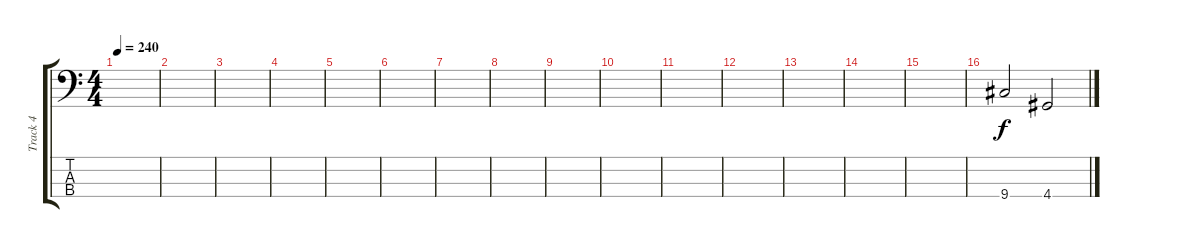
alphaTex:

\track ("Track 4" "Track 4") {instrument electricbasspick}
\staff {score tabs}
\tuning (G2 D2 A1 E1) {hide}
\ts (4 4)
\tempo 240
\clef f4
\ks c
|
|
|
|
|
|
|
|
|
|
|
|
|
|
|
9.4.2 4.4.2
